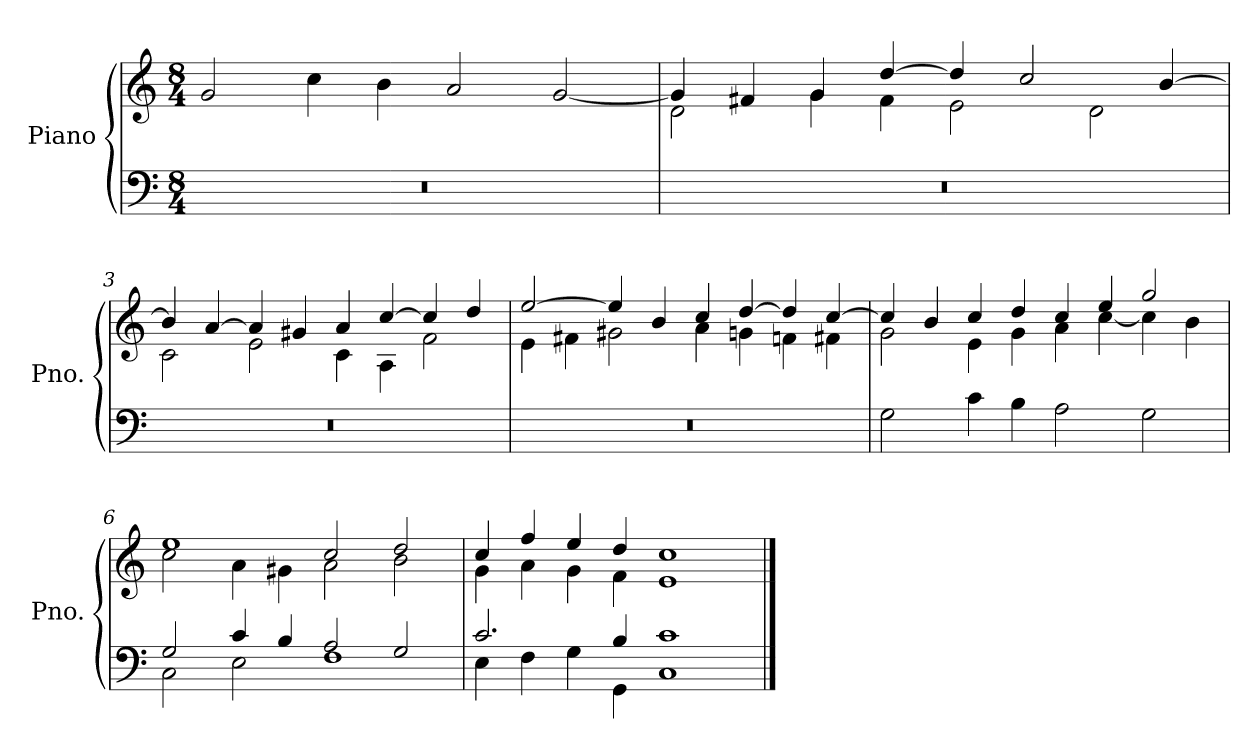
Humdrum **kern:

**kern	**kern
*part1	*part1
*staff2	*staff1
*I"Piano	*
*I'Pno.	*
*clefF4	*clefG2
*k[]	*k[]
*M8/4	*M8/4
=1	=1
0r	2g/
.	4cc\
.	4b\
.	2a/
.	[2g/
=2	=2
*	*^
0r	4g/]	2d\
.	4f#X/	.
.	4g/	4g\
.	[4dd/	4f#\
.	4dd/]	2e\
.	2cc/	.
.	.	2d\
.	[4b/	.
=3	=3	=3
0r	4b/]	2c\
.	[4a/	.
.	4a/]	2e\
.	4g#X/	.
.	4a/	4c\
.	[4cc/	4A\
.	4cc/]	2f\
.	4dd/	.
=4	=4	=4
0r	[2ee/	4e\
.	.	4f#X\
.	4ee/]	2g#X\
.	4b/	.
.	4cc/	4a\
.	[4dd/	4gn\
.	4dd/]	4fn\
.	[4cc/	4f#X\
!!LO:LB:g=z	!!
=5	=5	=5
*^	*	*
0rAyy	2G\	4cc/]	2g\
.	.	4b/	.
.	4c\	4cc/	4e\
.	4B\	4dd/	4g\
.	2A\	4cc/	4a\
.	.	4ee/	[4cc\
.	2G\	2gg/	4cc\]
.	.	.	4b\
=6	=6	=6	=6
2G/	2C\	1ee	2cc\
4c/	2E\	.	4a\
4B/	.	.	4g#X\
2A/	1F	2cc/	2a\
2G/	.	2dd/	2b\
=7	=7	=7	=7
2.c/	4E\	4cc/	4g\
.	4F\	4ff/	4a\
.	4G\	4ee/	4g\
4B/	4GG\	4dd/	4f\
1c	1C	1cc	1e
*v	*v	*	*
*	*v	*v
==	==
*-	*-
